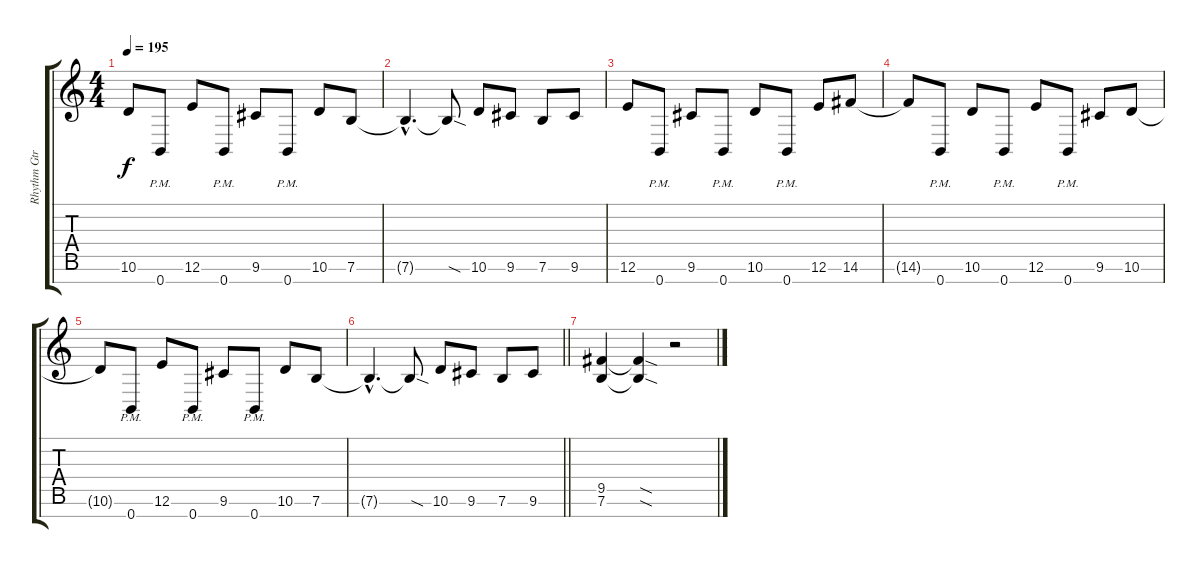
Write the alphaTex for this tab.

\track ("Rhythm Gtr." "Rhythm Gtr") {instrument distortionguitar}
\staff {score tabs}
\tuning (E4 B3 G3 D3 A2 E2 B1) {hide}
\ts (4 4)
\tempo 195
\clef g2
\ks c
10.6{t}.8{dy f} 0.7{pm}.8 12.6.8 0.7{pm}.8 9.6.8 0.7{pm}.8 10.6.8 7.6.8 |
7.6{hac t}.4{d} 7.6{sod t}.8 10.6.8 9.6.8 7.6.8 9.6.8 |
12.6.8 0.7{pm}.8 9.6.8 0.7{pm}.8 10.6.8 0.7{pm}.8 12.6.8 14.6.8 |
14.6{t}.8 0.7{pm}.8 10.6.8 0.7{pm}.8 12.6.8 0.7{pm}.8 9.6.8 10.6.8 |
10.6{t}.8 0.7{pm}.8 12.6.8 0.7{pm}.8 9.6.8 0.7{pm}.8 10.6.8 7.6.8 |
\barLineRight lightlight
7.6{hac t}.4{d} 7.6{sod t}.8 10.6.8 9.6.8 7.6.8 9.6.8 |
\section ("" "")
(9.5 7.6).4 (9.5{sod t} 7.6{sod t}).4 r.2
